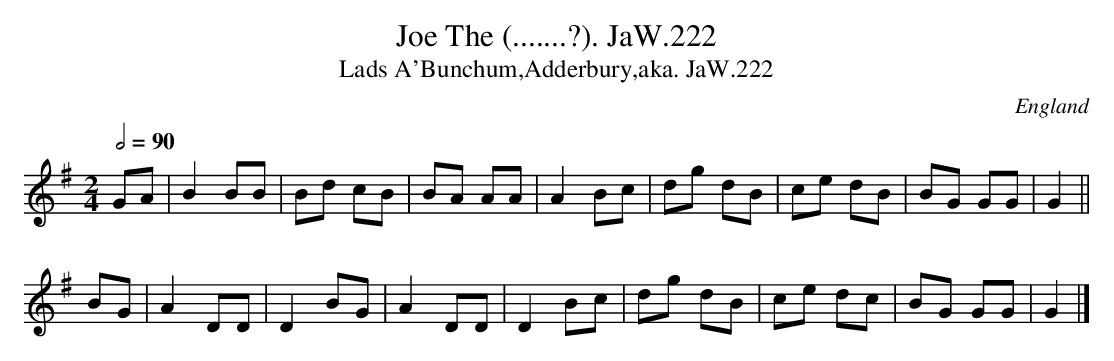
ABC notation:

X:1
T:Joe The (.......?). JaW.222
T:Lads A'Bunchum,Adderbury,aka. JaW.222
L:1/8
M:2/4
O:England
Q:1/2=90
K:G
GA|B2BB|Bd cB|BA AA|A2 Bc|dg dB|ce dB|BG GG|G2||!
BG|A2DD|D2 BG|A2DD|D2Bc|dg dB|ce dc|BG GG|G2|]
